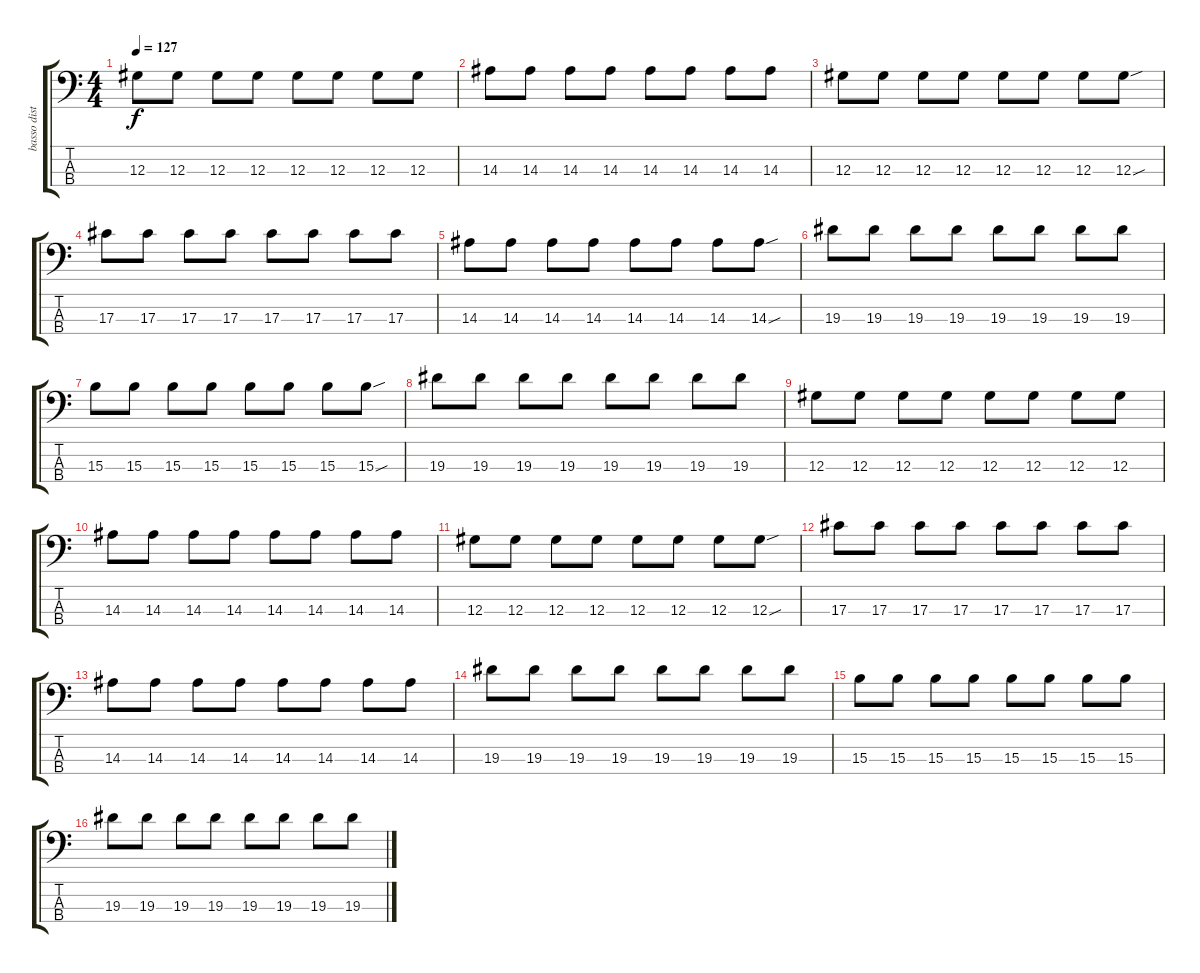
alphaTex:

\track ("basso distorto" "basso dist") {instrument overdrivenguitar}
\staff {score tabs}
\tuning (Gb2 Db2 Ab1 Eb1) {hide}
\ts (4 4)
\tempo 127
\clef f4
\ks c
12.3.8{dy f} 12.3.8 12.3.8 12.3.8 12.3.8 12.3.8 12.3.8 12.3.8 |
14.3.8 14.3.8 14.3.8 14.3.8 14.3.8 14.3.8 14.3.8 14.3.8 |
12.3.8 12.3.8 12.3.8 12.3.8 12.3.8 12.3.8 12.3.8 12.3{sou}.8 |
17.3.8 17.3.8 17.3.8 17.3.8 17.3.8 17.3.8 17.3.8 17.3.8 |
14.3.8 14.3.8 14.3.8 14.3.8 14.3.8 14.3.8 14.3.8 14.3{sou}.8 |
19.3.8 19.3.8 19.3.8 19.3.8 19.3.8 19.3.8 19.3.8 19.3.8 |
15.3.8 15.3.8 15.3.8 15.3.8 15.3.8 15.3.8 15.3.8 15.3{sou}.8 |
19.3.8 19.3.8 19.3.8 19.3.8 19.3.8 19.3.8 19.3.8 19.3.8 |
12.3.8 12.3.8 12.3.8 12.3.8 12.3.8 12.3.8 12.3.8 12.3.8 |
14.3.8 14.3.8 14.3.8 14.3.8 14.3.8 14.3.8 14.3.8 14.3.8 |
12.3.8 12.3.8 12.3.8 12.3.8 12.3.8 12.3.8 12.3.8 12.3{sou}.8 |
17.3.8 17.3.8 17.3.8 17.3.8 17.3.8 17.3.8 17.3.8 17.3.8 |
14.3.8 14.3.8 14.3.8 14.3.8 14.3.8 14.3.8 14.3.8 14.3.8 |
19.3.8 19.3.8 19.3.8 19.3.8 19.3.8 19.3.8 19.3.8 19.3.8 |
15.3.8 15.3.8 15.3.8 15.3.8 15.3.8 15.3.8 15.3.8 15.3.8 |
19.3.8 19.3.8 19.3.8 19.3.8 19.3.8 19.3.8 19.3.8 19.3.8
